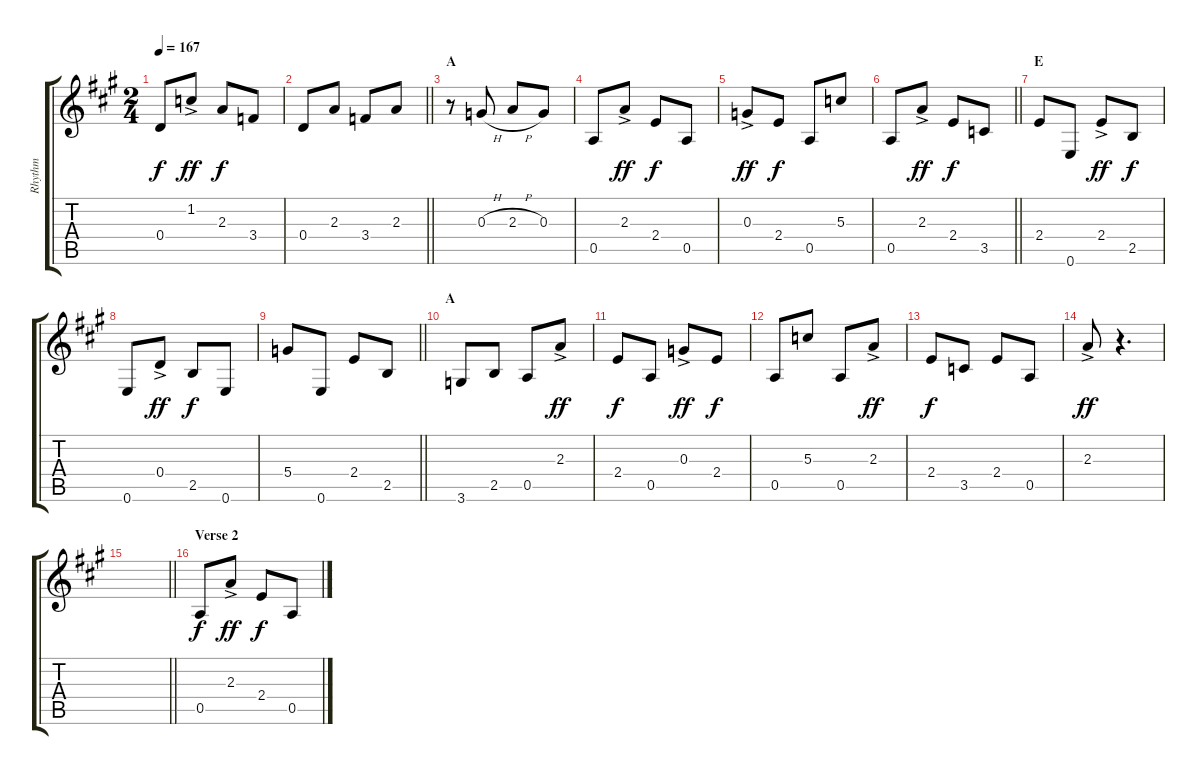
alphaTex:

\track ("Rhythm" "Rhythm") {instrument electricguitarmuted}
\staff {score tabs}
\tuning (E4 B3 G3 D3 A2 E2) {hide}
\ts (2 4)
\tempo 167
\clef g2
\ks a
0.4.8{dy f} 1.2{ac}.8{dy ff} 2.3.8{dy f} 3.4.8 |
\barLineRight lightlight
0.4.8 2.3.8 3.4.8 2.3.8 |
\section ("" "A")
r.8 0.3{h}.8 2.3{h}.8 0.3.8 |
0.5.8 2.3{ac}.8{dy ff} 2.4.8{dy f} 0.5.8 |
0.3{ac}.8{dy ff} 2.4.8{dy f} 0.5.8 5.3.8 |
\barLineRight lightlight
0.5.8 2.3{ac}.8{dy ff} 2.4.8{dy f} 3.5.8 |
\section ("" "E")
2.4.8 0.6.8 2.4{ac}.8{dy ff} 2.5.8{dy f} |
0.6.8 0.4{ac}.8{dy ff} 2.5.8{dy f} 0.6.8 |
\barLineRight lightlight
5.4.8 0.6.8 2.4.8 2.5.8 |
\section ("" "A")
3.6.8 2.5.8 0.5.8 2.3{ac}.8{dy ff} |
2.4.8{dy f} 0.5.8 0.3{ac}.8{dy ff} 2.4.8{dy f} |
0.5.8 5.3.8 0.5.8 2.3{ac}.8{dy ff} |
2.4.8{dy f} 3.5.8 2.4.8 0.5.8 |
2.3{ac}.8{dy ff} r.4{d} |
\barLineRight lightlight
|
\section ("" "Verse 2")
0.5.8{dy f} 2.3{ac}.8{dy ff} 2.4.8{dy f} 0.5.8
